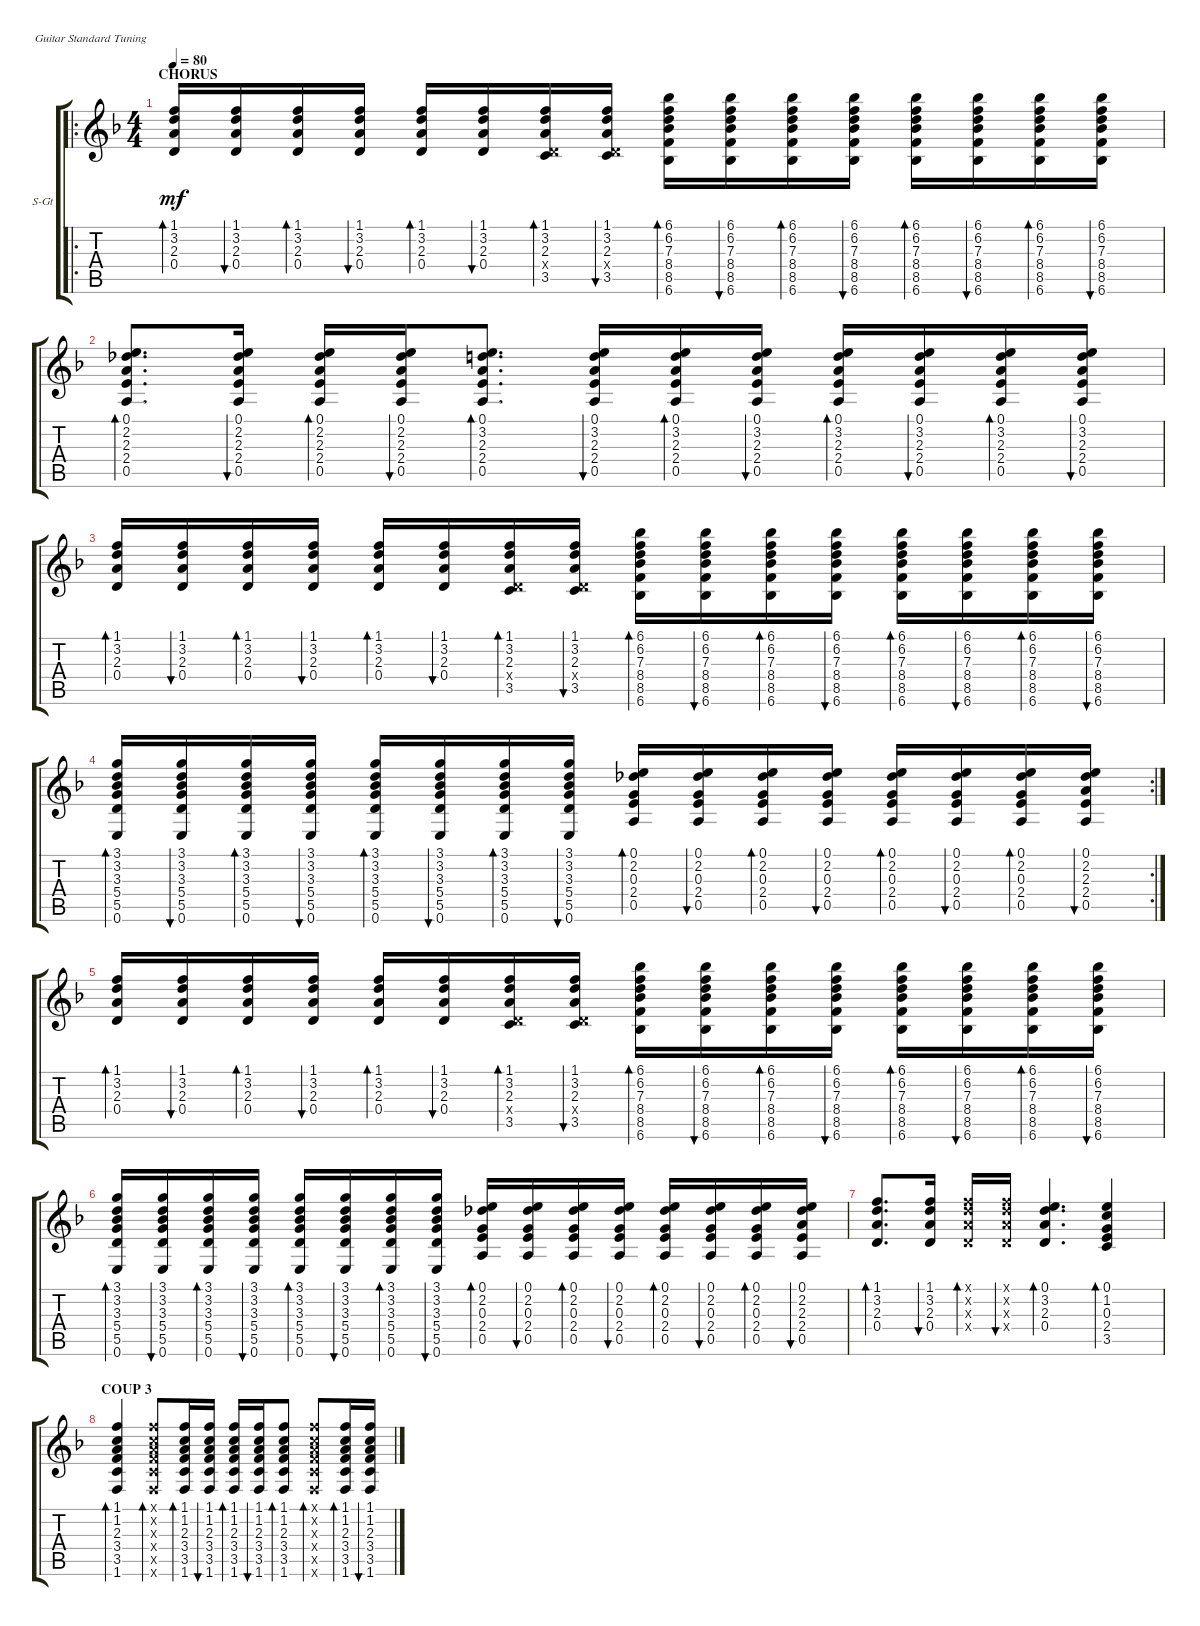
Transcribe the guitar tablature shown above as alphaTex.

\defaultSystemsLayout 4
\bracketExtendMode groupsimilarinstruments
\firstSystemTrackNameOrientation horizontal
\otherSystemsTrackNameOrientation horizontal
\track ("Steel Guitar" "S-Gt") {instrument acousticguitarsteel}
\staff {score tabs}
\tuning (E4 B3 G3 D3 A2 E2)
\ro
\ts (4 4)
\section ("" "CHORUS")
\tempo 80
\clef g2
\ks dminor
(0.4 2.3 3.2 1.1).16{bd 30 dy mf} (0.4 2.3 3.2 1.1).16{bu 30} (0.4 2.3 3.2 1.1).16{bd 30} (0.4 2.3 3.2 1.1).16{bu 30} (0.4 2.3 3.2 1.1).16{bd 30} (0.4 2.3 3.2 1.1).16{bu 30} (0.4{x} 2.3 3.2 1.1 3.5).16{bd 30} (0.4{x} 2.3 3.2 1.1 3.5).16{bu 30} (6.6 8.5 8.4 7.3 6.2 6.1).16{bd 30} (6.6 8.5 8.4 7.3 6.2 6.1).16{bu 30} (6.6 8.5 8.4 7.3 6.2 6.1).16{bd 30} (6.6 8.5 8.4 7.3 6.2 6.1).16{bu 30} (6.6 8.5 8.4 7.3 6.2 6.1).16{bd 30} (6.6 8.5 8.4 7.3 6.2 6.1).16{bu 30} (6.6 8.5 8.4 7.3 6.2 6.1).16{bd 30} (6.6 8.5 8.4 7.3 6.2 6.1).16{bu 30} |
(2.4 2.3 2.2 0.1 0.5).8{d bd 30} (2.4 2.3 2.2 0.1 0.5).16{bu 30} (2.4 2.3 2.2 0.1 0.5).16{bd 30} (2.4 2.3 2.2 0.1 0.5).16{bu 30} (2.4 2.3 3.2 0.1 0.5).8{d bd 30} (2.4 2.3 3.2 0.1 0.5).16{bu 30} (2.4 2.3 3.2 0.1 0.5).16{bd 30} (2.4 2.3 3.2 0.1 0.5).16{bu 30} (2.4 2.3 3.2 0.1 0.5).16{bd 30} (2.4 2.3 3.2 0.1 0.5).16{bu 30} (2.4 2.3 3.2 0.1 0.5).16{bd 30} (2.4 2.3 3.2 0.1 0.5).16{bu 30} |
(0.4 2.3 3.2 1.1).16{bd 30} (0.4 2.3 3.2 1.1).16{bu 30} (0.4 2.3 3.2 1.1).16{bd 30} (0.4 2.3 3.2 1.1).16{bu 30} (0.4 2.3 3.2 1.1).16{bd 30} (0.4 2.3 3.2 1.1).16{bu 30} (0.4{x} 2.3 3.2 1.1 3.5).16{bd 30} (0.4{x} 2.3 3.2 1.1 3.5).16{bu 30} (6.6 8.5 8.4 7.3 6.2 6.1).16{bd 30} (6.6 8.5 8.4 7.3 6.2 6.1).16{bu 30} (6.6 8.5 8.4 7.3 6.2 6.1).16{bd 30} (6.6 8.5 8.4 7.3 6.2 6.1).16{bu 30} (6.6 8.5 8.4 7.3 6.2 6.1).16{bd 30} (6.6 8.5 8.4 7.3 6.2 6.1).16{bu 30} (6.6 8.5 8.4 7.3 6.2 6.1).16{bd 30} (6.6 8.5 8.4 7.3 6.2 6.1).16{bu 30} |
\rc 2
(0.6 5.5 5.4 3.3 3.2 3.1).16{bd 30} (0.6 5.5 5.4 3.3 3.2 3.1).16{bu 30} (0.6 5.5 5.4 3.3 3.2 3.1).16{bd 30} (0.6 5.5 5.4 3.3 3.2 3.1).16{bu 30} (0.6 5.5 5.4 3.3 3.2 3.1).16{bd 30} (0.6 5.5 5.4 3.3 3.2 3.1).16{bu 30} (0.6 5.5 5.4 3.3 3.2 3.1).16{bd 30} (0.6 5.5 5.4 3.3 3.2 3.1).16{bu 30} (2.4 0.3 2.2 0.1 0.5).16{bd 30} (2.4 0.3 2.2 0.1 0.5).16{bu 30} (2.4 0.3 2.2 0.1 0.5).16{bd 30} (2.4 0.3 2.2 0.1 0.5).16{bu 30} (2.4 0.3 2.2 0.1 0.5).16{bd 30} (2.4 0.3 2.2 0.1 0.5).16{bu 30} (2.4 0.3 2.2 0.1 0.5).16{bd 30} (2.4 2.3 2.2 0.1 0.5).16{bu 30} |
(0.4 2.3 3.2 1.1).16{bd 30} (0.4 2.3 3.2 1.1).16{bu 30} (0.4 2.3 3.2 1.1).16{bd 30} (0.4 2.3 3.2 1.1).16{bu 30} (0.4 2.3 3.2 1.1).16{bd 30} (0.4 2.3 3.2 1.1).16{bu 30} (0.4{x} 2.3 3.2 1.1 3.5).16{bd 30} (0.4{x} 2.3 3.2 1.1 3.5).16{bu 30} (6.6 8.5 8.4 7.3 6.2 6.1).16{bd 30} (6.6 8.5 8.4 7.3 6.2 6.1).16{bu 30} (6.6 8.5 8.4 7.3 6.2 6.1).16{bd 30} (6.6 8.5 8.4 7.3 6.2 6.1).16{bu 30} (6.6 8.5 8.4 7.3 6.2 6.1).16{bd 30} (6.6 8.5 8.4 7.3 6.2 6.1).16{bu 30} (6.6 8.5 8.4 7.3 6.2 6.1).16{bd 30} (6.6 8.5 8.4 7.3 6.2 6.1).16{bu 30} |
(0.6 5.5 5.4 3.3 3.2 3.1).16{bd 30} (0.6 5.5 5.4 3.3 3.2 3.1).16{bu 30} (0.6 5.5 5.4 3.3 3.2 3.1).16{bd 30} (0.6 5.5 5.4 3.3 3.2 3.1).16{bu 30} (0.6 5.5 5.4 3.3 3.2 3.1).16{bd 30} (0.6 5.5 5.4 3.3 3.2 3.1).16{bu 30} (0.6 5.5 5.4 3.3 3.2 3.1).16{bd 30} (0.6 5.5 5.4 3.3 3.2 3.1).16{bu 30} (2.4 0.3 2.2 0.1 0.5).16{bd 30} (2.4 0.3 2.2 0.1 0.5).16{bu 30} (2.4 0.3 2.2 0.1 0.5).16{bd 30} (2.4 0.3 2.2 0.1 0.5).16{bu 30} (2.4 0.3 2.2 0.1 0.5).16{bd 30} (2.4 0.3 2.2 0.1 0.5).16{bu 30} (2.4 0.3 2.2 0.1 0.5).16{bd 30} (2.4 2.3 2.2 0.1 0.5).16{bu 30} |
(0.4 2.3 3.2 1.1).8{d bd 30} (0.4 2.3 3.2 1.1).16{bu 30} (0.4{x} 2.3{x} 3.2{x} 1.1{x}).16{bd 30} (0.4{x} 2.3{x} 3.2{x} 1.1{x}).16{bu 30} (0.4 2.3 3.2 0.1).4{d bd 30} (3.5 2.4 0.3 1.2 0.1).4{bd 30} |
\section ("" "COUP 3")
(1.6 3.5 3.4 2.3 1.2 1.1).4{bd 30} (1.6{x} 3.5{x} 3.4{x} 2.3{x} 1.2{x} 1.1{x}).8{bd 30} (1.6 3.5 3.4 2.3 1.2 1.1).16{bd 30} (1.6 3.5 3.4 2.3 1.2 1.1).16{bu 30} (1.6 3.5 3.4 2.3 1.2 1.1).16{bd 30} (1.6 3.5 3.4 2.3 1.2 1.1).16{bu 30} (1.6 3.5 3.4 2.3 1.2 1.1).8{bd 30} (1.6{x} 3.5{x} 3.4{x} 2.3{x} 1.2{x} 1.1{x}).8{bd 30} (1.6 3.5 3.4 2.3 1.2 1.1).16{bd 30} (1.6 3.5 3.4 2.3 1.2 1.1).16{bu 30}
